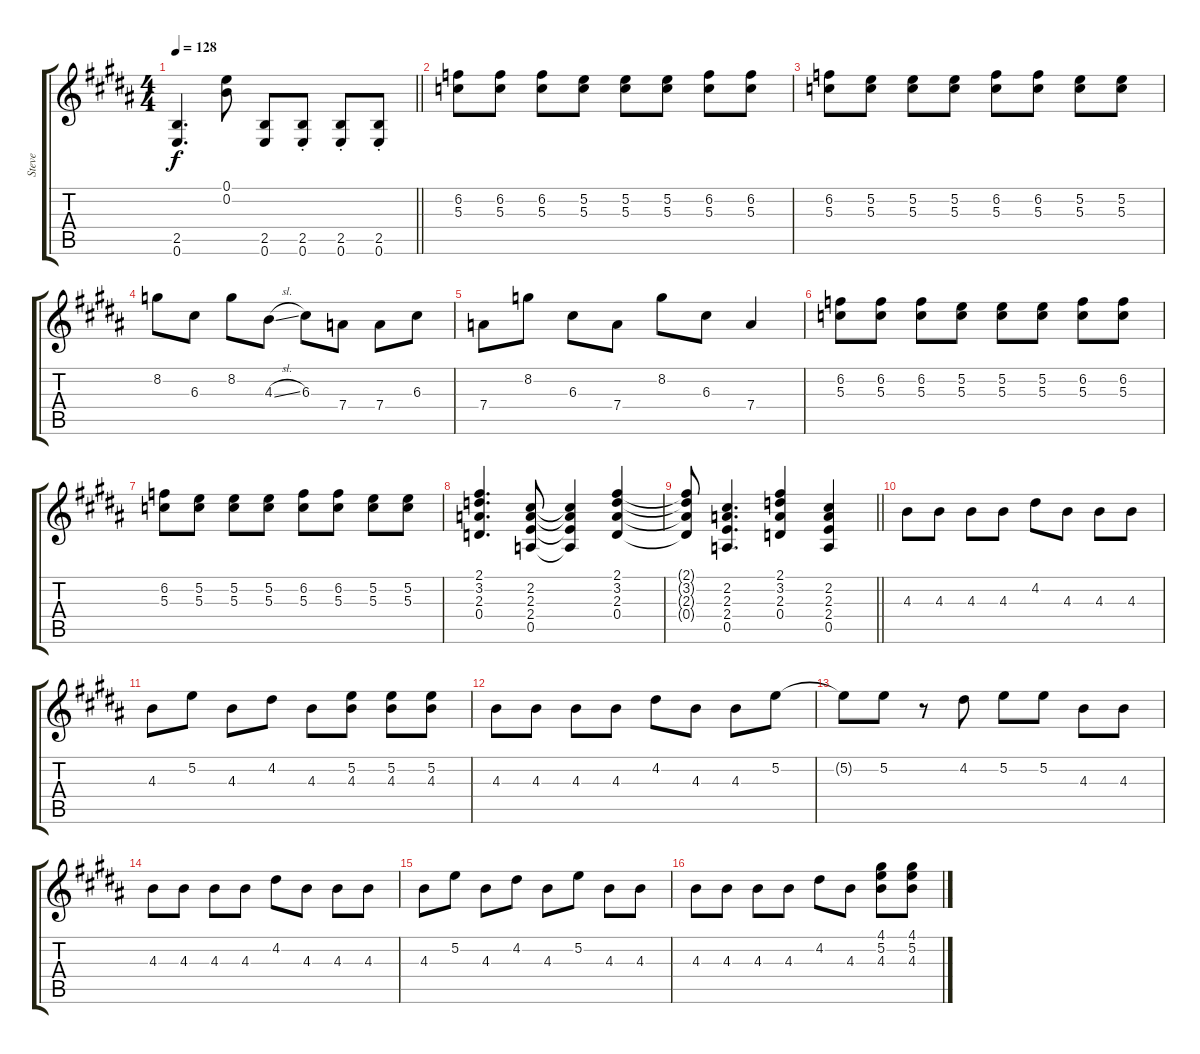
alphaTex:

\track ("Steve" "Steve") {instrument distortionguitar}
\staff {score tabs}
\tuning (E4 B3 G3 D3 A2 E2) {hide}
\ts (4 4)
\tempo 128
\clef g2
\barLineRight lightlight
\ks b
(2.5{t} 0.6{t}).4{d dy f} (0.1 0.2).8 (2.5 0.6).8 (2.5{st} 0.6{st}).8 (2.5{st} 0.6{st}).8 (2.5{st} 0.6{st}).8 |
(6.2 5.3).8 (6.2 5.3).8 (6.2 5.3).8 (5.2 5.3).8 (5.2 5.3).8 (5.2 5.3).8 (6.2 5.3).8 (6.2 5.3).8 |
(6.2 5.3).8 (5.2 5.3).8 (5.2 5.3).8 (5.2 5.3).8 (6.2 5.3).8 (6.2 5.3).8 (5.2 5.3).8 (5.2 5.3).8 |
8.2.8 6.3.8 8.2.8 4.3{sl}.8 6.3.8 7.4.8 7.4.8 6.3.8 |
7.4.8 8.2.8 6.3.8 7.4.8 8.2.8 6.3.8 7.4.4 |
(6.2 5.3).8 (6.2 5.3).8 (6.2 5.3).8 (5.2 5.3).8 (5.2 5.3).8 (5.2 5.3).8 (6.2 5.3).8 (6.2 5.3).8 |
(6.2 5.3).8 (5.2 5.3).8 (5.2 5.3).8 (5.2 5.3).8 (6.2 5.3).8 (6.2 5.3).8 (5.2 5.3).8 (5.2 5.3).8 |
(2.1 3.2 2.3 0.4).4{d} (2.2 2.3 2.4 0.5).8 (2.2{t} 2.3{t} 2.4{t} 0.5{t}).4 (2.1 3.2 2.3 0.4).4 |
\barLineRight lightlight
(2.1{t} 3.2{t} 2.3{t} 0.4{t}).8 (2.2 2.3 2.4 0.5).4{d} (2.1 3.2 2.3 0.4).4 (2.2 2.3 2.4 0.5).4 |
4.3.8 4.3.8 4.3.8 4.3.8 4.2.8 4.3.8 4.3.8 4.3.8 |
4.3.8 5.2.8 4.3.8 4.2.8 4.3.8 (5.2 4.3).8 (5.2 4.3).8 (5.2 4.3).8 |
4.3.8 4.3.8 4.3.8 4.3.8 4.2.8 4.3.8 4.3.8 5.2.8 |
5.2{t}.8 5.2.8 r.8 4.2.8 5.2.8 5.2.8 4.3.8 4.3.8 |
4.3.8 4.3.8 4.3.8 4.3.8 4.2.8 4.3.8 4.3.8 4.3.8 |
4.3.8 5.2.8 4.3.8 4.2.8 4.3.8 5.2.8 4.3.8 4.3.8 |
4.3.8 4.3.8 4.3.8 4.3.8 4.2.8 4.3.8 (4.1 5.2 4.3).8 (4.1 5.2 4.3).8
